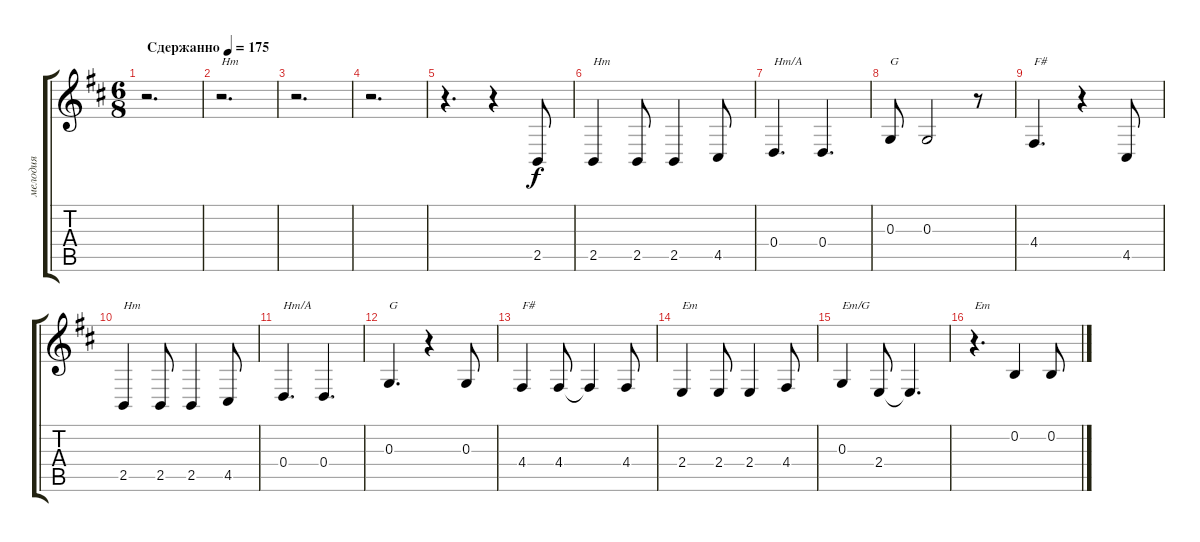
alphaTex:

\track ("мелодия" "мелодия") {instrument accordion}
\staff {score tabs}
\tuning (E4 B3 G3 D3 A2 E2) {hide}
\ts (6 8)
\tempo (175 "Сдержанно")
\clef g2
\ks bminor
r.2{d dy f instrument accordion} |
r.2{d txt "Hm"} |
r.2{d} |
r.2{d} |
r.4{d} r.4 2.5.8 |
2.5.4{txt "Hm"} 2.5.8 2.5.4 4.5.8 |
0.4.4{d txt "Hm/A"} 0.4.4{d} |
0.3.8{txt "G"} 0.3.2 r.8 |
4.4.4{d txt "F#"} r.4 4.5.8 |
2.5.4{txt "Hm"} 2.5.8 2.5.4 4.5.8 |
0.4.4{d txt "Hm/A"} 0.4.4{d} |
0.3.4{d txt "G"} r.4 0.3.8 |
4.4.4{txt "F#"} 4.4.8 4.4{t}.4 4.4.8 |
2.4.4{txt "Em"} 2.4.8 2.4.4 4.4.8 |
0.3.4{txt "Em/G"} 2.4.8 2.4{t}.4{d} |
r.4{d txt "Em"} 0.2.4 0.2.8
